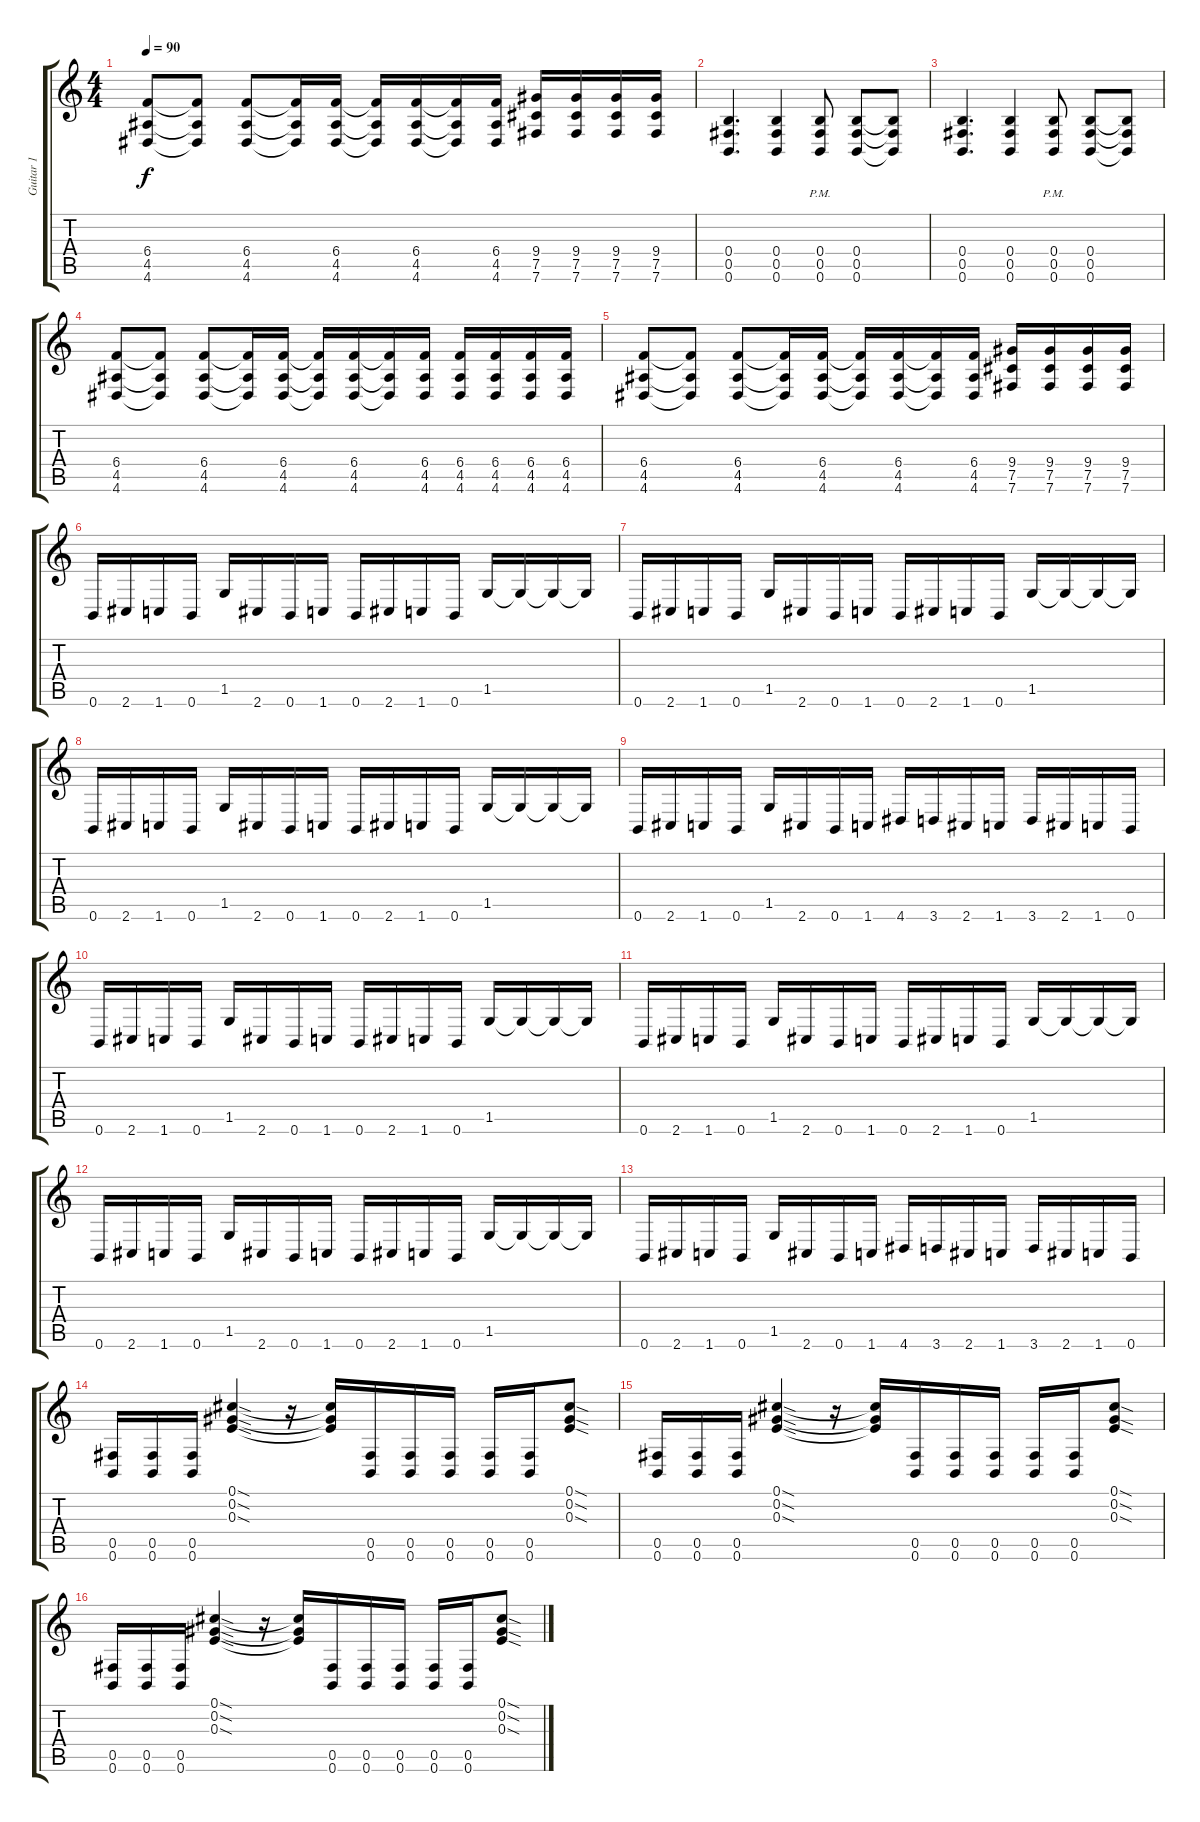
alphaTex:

\track ("Guitar 1" "Guitar 1") {instrument distortionguitar}
\staff {score tabs}
\tuning (Db4 Ab3 E3 B2 Gb2 B1) {hide}
\ts (4 4)
\tempo 90
\clef g2
\ks c
(6.4 4.5 4.6).8{dy f} (6.4{t} 4.5{t} 4.6{t}).8 (6.4 4.5 4.6).8 (6.4{t} 4.5{t} 4.6{t}).16 (6.4 4.5 4.6).16 (6.4{t} 4.5{t} 4.6{t}).16 (6.4 4.5 4.6).16 (6.4{t} 4.5{t} 4.6{t}).16 (6.4 4.5 4.6).16 (9.4 7.5 7.6).16 (9.4 7.5 7.6).16 (9.4 7.5 7.6).16 (9.4 7.5 7.6).16 |
(0.4 0.5 0.6).4{d} (0.4 0.5 0.6).4 (0.4 0.5 0.6{pm}).8 (0.4 0.5 0.6).8 (0.4{t} 0.5{t} 0.6{t}).8 |
(0.4 0.5 0.6).4{d} (0.4 0.5 0.6).4 (0.4 0.5 0.6{pm}).8 (0.4 0.5 0.6).8 (0.4{t} 0.5{t} 0.6{t}).8 |
(6.4 4.5 4.6).8 (6.4{t} 4.5{t} 4.6{t}).8 (6.4 4.5 4.6).8 (6.4{t} 4.5{t} 4.6{t}).16 (6.4 4.5 4.6).16 (6.4{t} 4.5{t} 4.6{t}).16 (6.4 4.5 4.6).16 (6.4{t} 4.5{t} 4.6{t}).16 (6.4 4.5 4.6).16 (6.4 4.5 4.6).16 (6.4 4.5 4.6).16 (6.4 4.5 4.6).16 (6.4 4.5 4.6).16 |
(6.4 4.5 4.6).8 (6.4{t} 4.5{t} 4.6{t}).8 (6.4 4.5 4.6).8 (6.4{t} 4.5{t} 4.6{t}).16 (6.4 4.5 4.6).16 (6.4{t} 4.5{t} 4.6{t}).16 (6.4 4.5 4.6).16 (6.4{t} 4.5{t} 4.6{t}).16 (6.4 4.5 4.6).16 (9.4 7.5 7.6).16 (9.4 7.5 7.6).16 (9.4 7.5 7.6).16 (9.4 7.5 7.6).16 |
0.6.16 2.6.16 1.6.16 0.6.16 1.5.16 2.6.16 0.6.16 1.6.16 0.6.16 2.6.16 1.6.16 0.6.16 1.5.16 1.5{t}.16 1.5{t}.16 1.5{t}.16 |
0.6.16 2.6.16 1.6.16 0.6.16 1.5.16 2.6.16 0.6.16 1.6.16 0.6.16 2.6.16 1.6.16 0.6.16 1.5.16 1.5{t}.16 1.5{t}.16 1.5{t}.16 |
0.6.16 2.6.16 1.6.16 0.6.16 1.5.16 2.6.16 0.6.16 1.6.16 0.6.16 2.6.16 1.6.16 0.6.16 1.5.16 1.5{t}.16 1.5{t}.16 1.5{t}.16 |
0.6.16 2.6.16 1.6.16 0.6.16 1.5.16 2.6.16 0.6.16 1.6.16 4.6.16 3.6.16 2.6.16 1.6.16 3.6.16 2.6.16 1.6.16 0.6.16 |
0.6.16 2.6.16 1.6.16 0.6.16 1.5.16 2.6.16 0.6.16 1.6.16 0.6.16 2.6.16 1.6.16 0.6.16 1.5.16 1.5{t}.16 1.5{t}.16 1.5{t}.16 |
0.6.16 2.6.16 1.6.16 0.6.16 1.5.16 2.6.16 0.6.16 1.6.16 0.6.16 2.6.16 1.6.16 0.6.16 1.5.16 1.5{t}.16 1.5{t}.16 1.5{t}.16 |
0.6.16 2.6.16 1.6.16 0.6.16 1.5.16 2.6.16 0.6.16 1.6.16 0.6.16 2.6.16 1.6.16 0.6.16 1.5.16 1.5{t}.16 1.5{t}.16 1.5{t}.16 |
0.6.16 2.6.16 1.6.16 0.6.16 1.5.16 2.6.16 0.6.16 1.6.16 4.6.16 3.6.16 2.6.16 1.6.16 3.6.16 2.6.16 1.6.16 0.6.16 |
(0.5 0.6).16 (0.5 0.6).16 (0.5 0.6).16 (0.1{sod} 0.2{sod} 0.3{sod}).4 r.16 (0.1{t} 0.2{t} 0.3{t}).16 (0.5 0.6).16 (0.5 0.6).16 (0.5 0.6).16 (0.5 0.6).16 (0.5 0.6).16 (0.1{sod} 0.2{sod} 0.3{sod}).8 |
(0.5 0.6).16 (0.5 0.6).16 (0.5 0.6).16 (0.1{sod} 0.2{sod} 0.3{sod}).4 r.16 (0.1{t} 0.2{t} 0.3{t}).16 (0.5 0.6).16 (0.5 0.6).16 (0.5 0.6).16 (0.5 0.6).16 (0.5 0.6).16 (0.1{sod} 0.2{sod} 0.3{sod}).8 |
(0.5 0.6).16 (0.5 0.6).16 (0.5 0.6).16 (0.1{sod} 0.2{sod} 0.3{sod}).4 r.16 (0.1{t} 0.2{t} 0.3{t}).16 (0.5 0.6).16 (0.5 0.6).16 (0.5 0.6).16 (0.5 0.6).16 (0.5 0.6).16 (0.1{sod} 0.2{sod} 0.3{sod}).8
